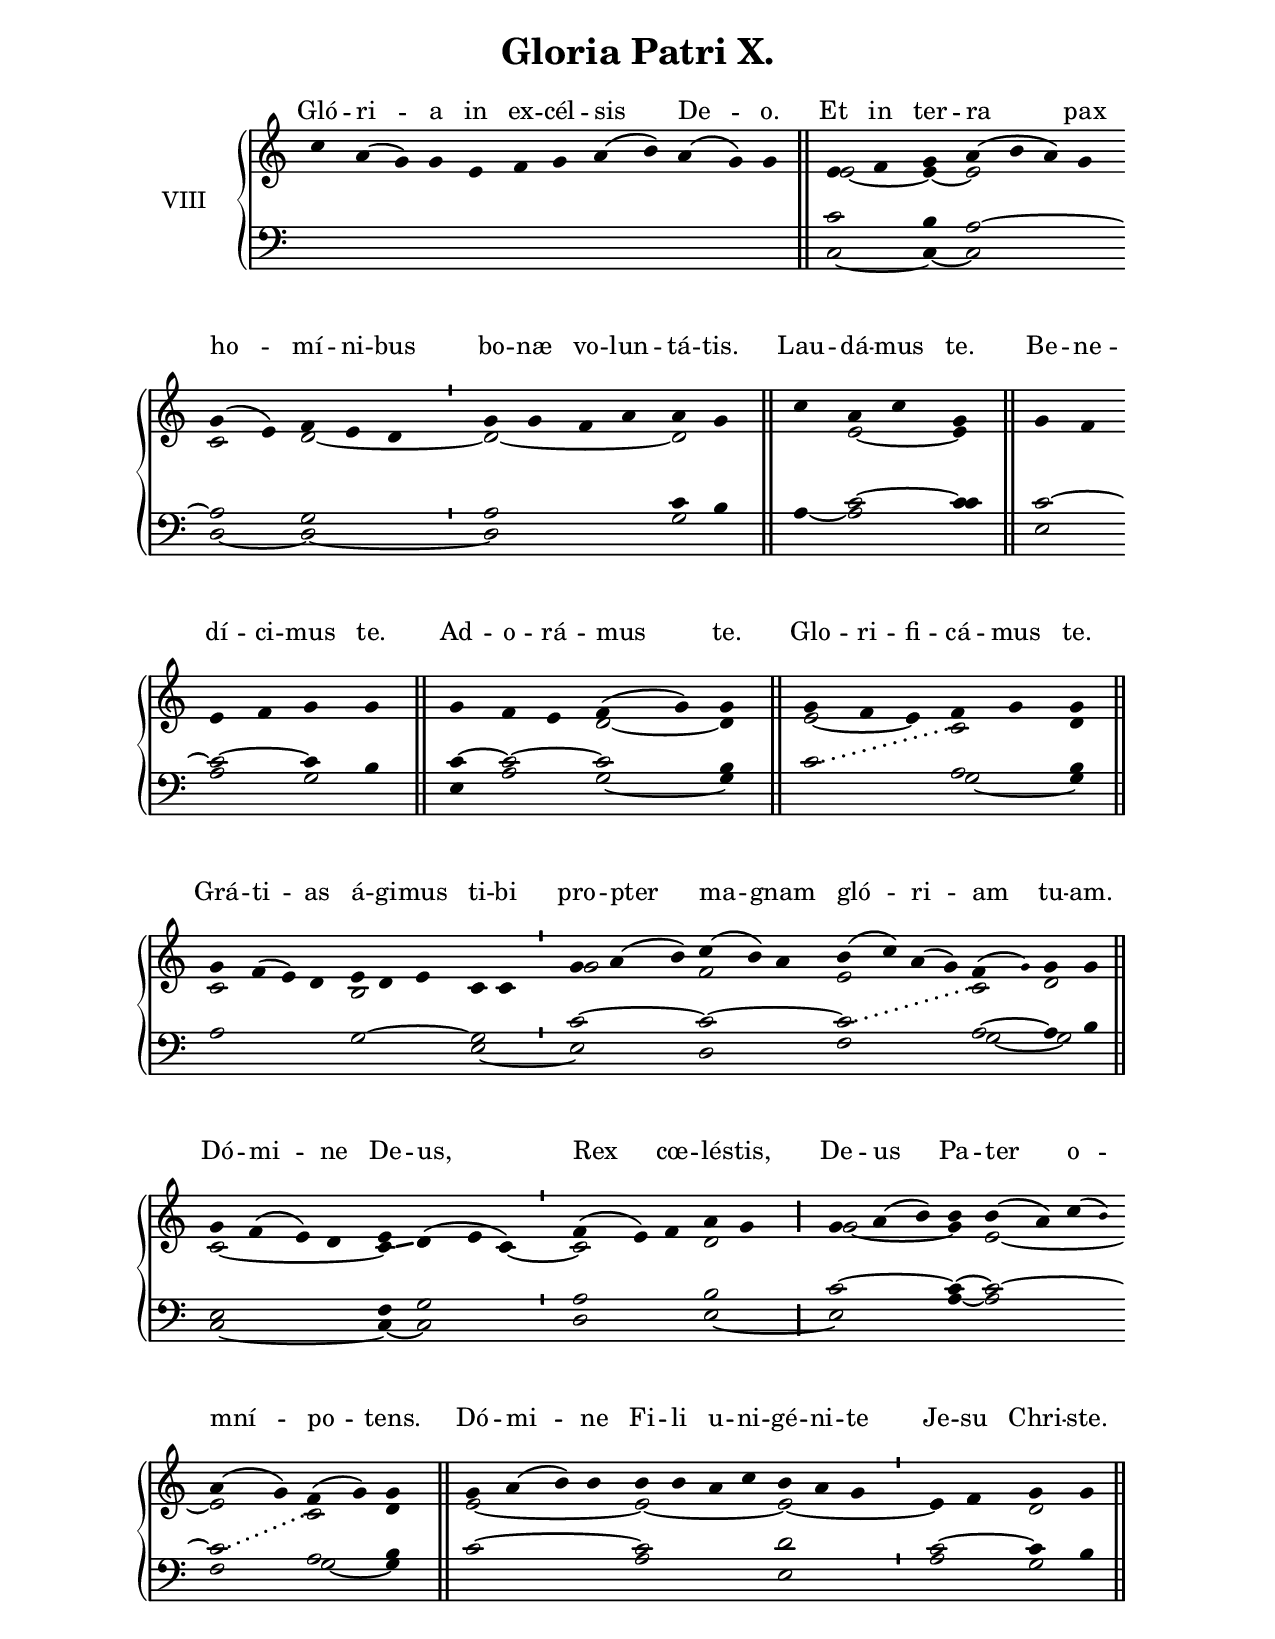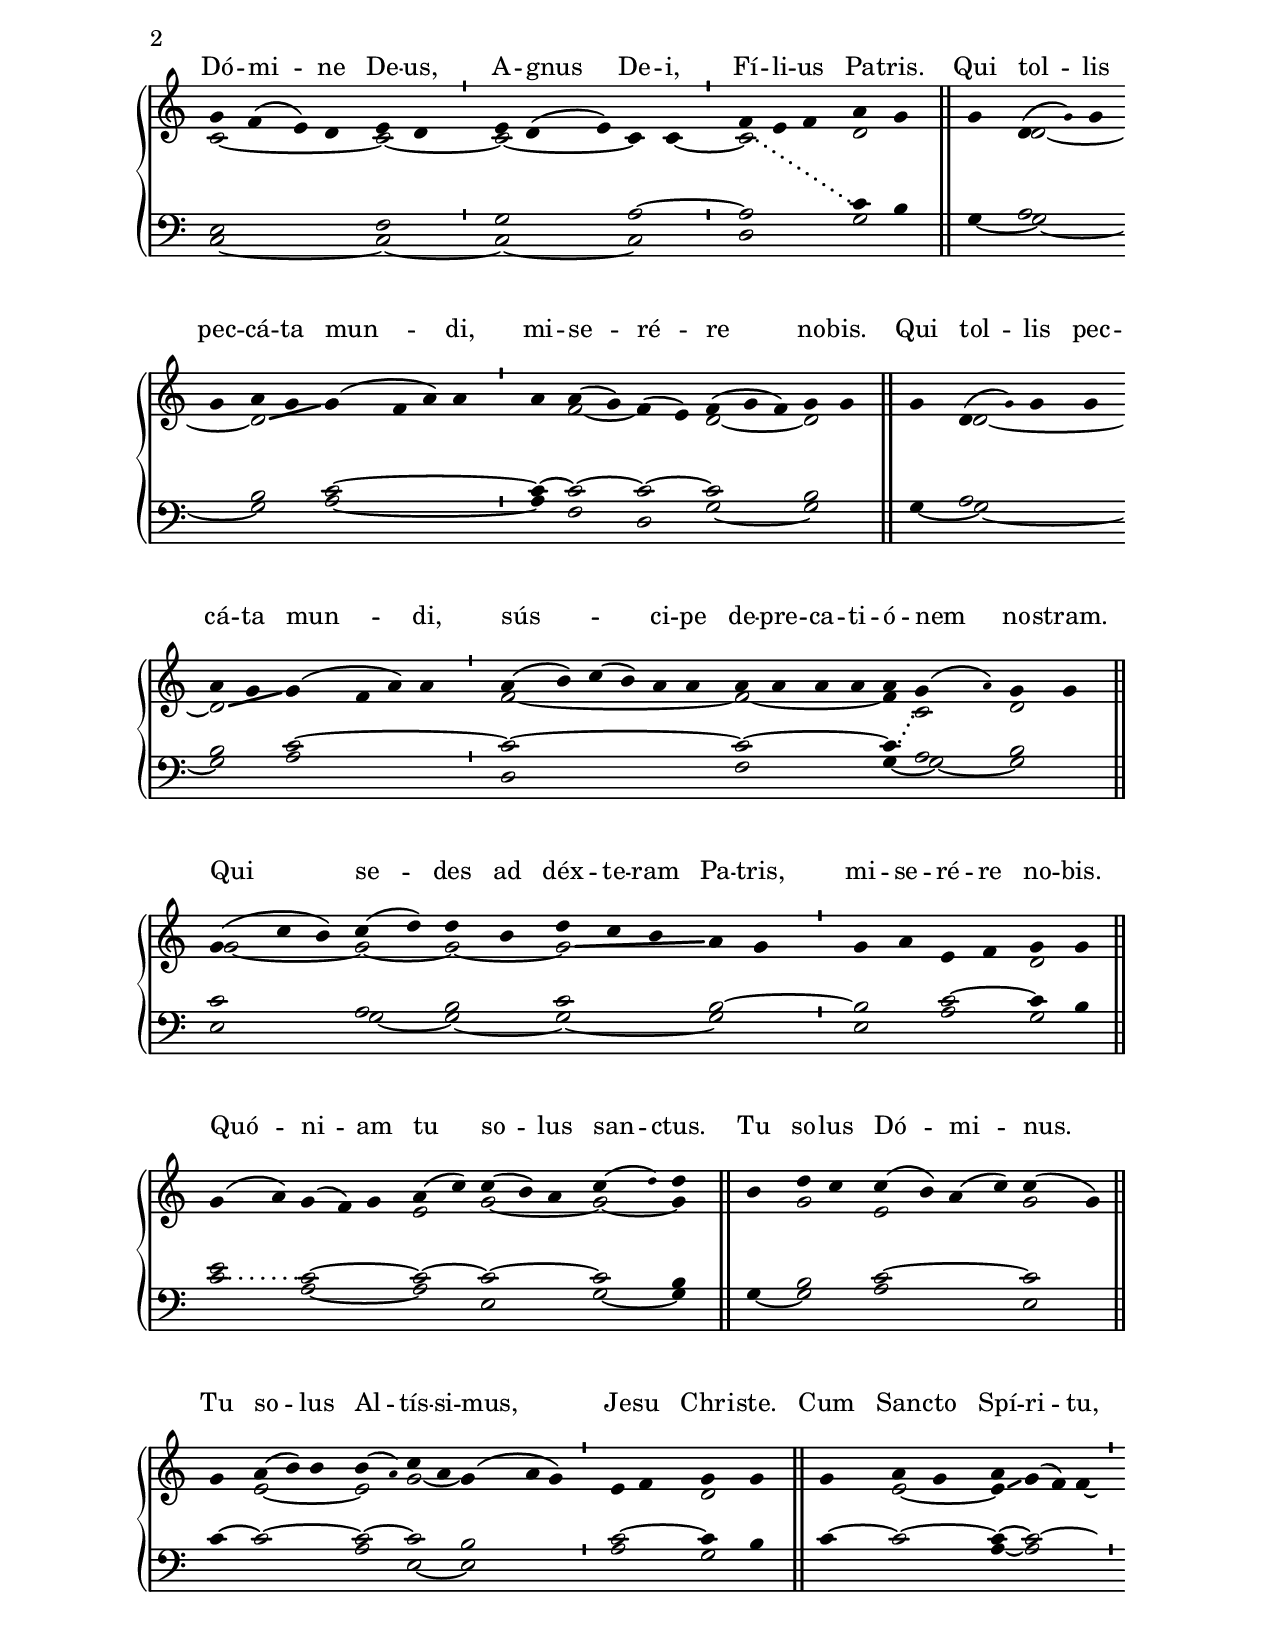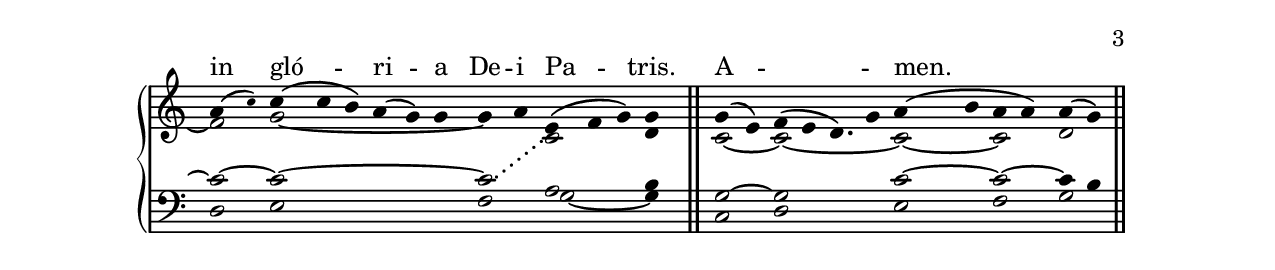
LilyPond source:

\version "2.18"
\include "gregorian.ly"
\include "noh2.ily"

%Page reference: page v.59
%(volume.page)

global = {
 \key g \mixolydian
 \cadenzaOn 
 \override Glissando #'thickness = #2.0
}

\header {
  title = \markup \center-column {"Gloria Patri X." \vspace #1 }
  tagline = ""
  composer = ""
}

\paper {
 #(include-special-characters)
  oddHeaderMarkup = \markup \fill-line {
    \line {}
    \center-column {
      \on-the-fly #first-page     " "
      \on-the-fly #not-first-page ""
    }
    \line { \on-the-fly #print-page-number-check-first \fromproperty #'page:page-number-string }
  }
  evenHeaderMarkup = \markup \fill-line {
    \line { \on-the-fly #print-page-number-check-first \fromproperty #'page:page-number-string }
    \center-column { "" }
    \line {}
  }
}

chantText = \lyricmode {
Gló -- ri -- a in ex -- cél -- sis De -- o. 
Et in ter -- ra pax ho -- mí -- ni -- bus bo -- næ vo -- lun -- tá -- tis. 
Lau -- dá -- mus te. 
Be -- ne -- dí -- ci -- mus te. 
Ad -- o -- rá -- mus te. 
Glo -- ri -- fi -- cá -- mus te. 
Grá -- ti -- as á -- gi -- mus ti -- bi pro -- pter ma -- gnam gló -- ri -- am tu -- am. 
Dó -- mi -- ne De -- us, Rex cœ -- lé -- stis, 
De -- us Pa -- ter o -- mní -- po -- tens. 
Dó -- mi -- ne Fi -- li u -- ni -- gé -- ni -- te Je -- su Chri -- ste. 
Dó -- mi -- ne De -- us, A -- gnus De -- i, Fí -- li -- us Pa -- tris. 
Qui tol -- lis pec -- cá -- ta mun -- di, mi -- se -- ré -- re no -- bis. 
Qui tol -- lis pec -- cá -- ta mun -- di, sús -- _ ci -- pe de -- pre -- ca -- ti -- ó -- nem no -- stram. 
Qui se -- des ad déx -- te -- ram Pa -- tris, mi -- se -- ré -- re no -- bis. 
Quó -- ni -- am tu so -- lus san -- ctus. 
Tu so -- lus Dó -- mi -- nus. 
Tu so -- lus Al -- tís -- si -- mus, Je -- su Chri -- ste. 
Cum San -- cto Spí -- ri -- tu, in gló -- ri -- a De -- i Pa -- tris. 
A -- _ _ men. }

chantMusic = {
\tieDown   c''4 a'4 ( g'4) g'4 e'4 f'4 g'4 a'4 ( b'4) a'4 ( g'4) g'4 \finalis
 e'4 f'4 g'4 a'4 ( b'4 a'4) g'4 \forceBreak
 g'4 ( e'4) f'4 e'4 d'4 \divisioMinima
 g'4 g'4 f'4 a'4 a'4 g'4 \finalis
 c''4 a'4 c''4 g'4 \finalis
 g'4 f'4 \forceBreak
 e'4 f'4 g'4 g'4 \finalis
 g'4 f'4 e'4 f'4 ( g'4) g'4 \finalis
 g'4 f'4 e'4 f'4 g'4 g'4 \finalis
 \forceBreak
 g'4 f'4 ( e'4) d'4 e'4 d'4 e'4 c'4 c'4 \divisioMinima
 g'4 a'4 ( b'4) c''4 ( b'4) a'4 b'4 ( c''4) a'4 ( g'4) f'4 ( \once \tweak #'font-size #-4 g' ) g'4 g'4 \finalis
 \forceBreak
 g'4 f'4 ( e'4) d'4 e'4 d'4 ( e'4 c'4) \divisioMinima
 f'4 ( e'4) f'4 a'4 g'4 \divisioMaior
 g'4 a'4 ( b'4) b'4 b'4 ( a'4) c''4 ( \once \tweak #'font-size #-4 b' ) \forceBreak
 a'4 ( g'4) f'4 ( g'4) g'4 \finalis
 g'4 a'4 ( b'4) b'4 b'4 b'4 a'4 c''4 b'4 a'4 g'4 \divisioMinima
 e'4 f'4 g'4 g'4 \finalis
 \forceBreak
 g'4 f'4 ( e'4) d'4 e'4 d'4 \divisioMinima
 e'4 d'4 ( e'4) c'4 c'4 \divisioMinima
 f'4 e'4 f'4 a'4 g'4 \finalis
 g'4 d'4 ( \once \tweak #'font-size #-4 g' ) g'4 \forceBreak
 g'4 a'4 g'4 g'4 ( f'4 a'4) a'4 \divisioMinima
 a'4 a'4 ( g'4) f'4 ( e'4) f'4 ( g'4 f'4) g'4 g'4 \finalis
 g'4 d'4 ( \once \tweak #'font-size #-4 g' ) g'4 g'4 \forceBreak
 a'4 g'4 g'4 ( f'4 a'4) a'4 \divisioMinima
 a'4 ( b'4) c''4 ( b'4) a'4 a'4 a'4 a'4 a'4 a'4 a'4 g'4 ( \once \tweak #'font-size #-4 a' ) g'4 g'4 \finalis
 \forceBreak
 g'4 ( c''4 b'4) c''4 ( d''4) d''4 b'4 d''4 c''4 b'4 a'4 g'4 \divisioMinima
 g'4 a'4 e'4 f'4 g'4 g'4 \finalis
 \forceBreak
 g'4 ( a'4) g'4 ( f'4) g'4 a'4 ( c''4) c''4 ( b'4) a'4 c''4 ( \once \tweak #'font-size #-4 d'' ) d''4 \finalis
 b'4 d''4 c''4 c''4 ( b'4) a'4 ( c''4) c''4 ( g'4) \finalis
 \forceBreak
 g'4 a'4 ( b'4) b'4 b'4 ( \once \tweak #'font-size #-4 a' ) c''4 a'4 g'4 ( a'4 g'4) \divisioMinima
 e'4 f'4 g'4 g'4 \finalis
 g'4 a'4 g'4 a'4 g'4 ( f'4) f'4 \divisioMinima
 \forceBreak
 a'4 ( \once \tweak #'font-size #-4 c'' ) c''4 ( c''4 b'4) a'4 ( g'4) g'4 g'4 a'4 e'4 ( f'4 g'4) g'4 \finalis
 g'4 ( e'4) f'4 ( e'4 d'4.) g'4 a'4 ( b'4 a'4 a'4) a'4 ( g'4) \finalis

}

altoMusic = {
r2*12/2 \finalis
e'2 ~ e'4 ~ e'2*4/2 c'2 d'2*3/2 ~ \divisioMinima
d'2*4/2 ~ d'2 \finalis
r4 e'2 ~ e'4 \finalis
r2*6/2 \finalis
r2*3/2 d'2 ~ d'4 \finalis
e'2 ~ e'4 c'2 d'4 \finalis
c'2*4/2 b2*3/2 c'4 c'4 \divisioMinima
g'2*3/2 f'2*3/2 e'2*4/2 c'2 d'2 \finalis
c'2*4/2 ~ c'4 -\tweak Glissando.Y-offset #-0.8 \glissando d'4 e'4 c'4 ~ \divisioMinima
c'2*3/2 d'2 \divisioMaior
g'2*3/2 ~ g'4 e'2*4/2 ~ e'2 c'2 d'4 \finalis
e'2*4/2 ~ e'2*4/2 ~ e'2*3/2 ~ \divisioMinima
e'4 f'4 d'2 \finalis
c'2*4/2 ~ c'2 ~ \divisioMinima
c'2*3/2 ~ c'4 c'4 ~ \divisioMinima
c'2*3/2 d'2 \finalis
r4 d'2*4/2 ~ d'2 -\tweak Glissando.Y-offset #-0.8 \glissando g'4 r2*3/2 \divisioMinima
r4 f'2 ~ f'4 r4 d'2*3/2 ~ d'2 \finalis
r4 d'2*4/2 ~ d'2 -\tweak Glissando.Y-offset #-0.8 \glissando g'4 r2*3/2 \divisioMinima
f'2*6/2 ~ f'2*4/2 ~ f'4 c'2 d'2 \finalis
g'2*3/2 ~ g'2 ~ g'2 ~ g'2*3/2 -\tweak Glissando.Y-offset #-0.8 \glissando a'4 g'4 \divisioMinima
r2*4/2 d'2 \finalis
r2*5/2 e'2 g'2*3/2 ~ g'2 ~ g'4 \finalis
r4 g'2 e'2*4/2 g'2 \finalis
r4 e'2*3/2 ~ e'2 g'2 ~ g'4 r2 \divisioMinima
r2 d'2 \finalis
r4 e'2 ~ e'4 -\tweak Glissando.Y-offset #-0.8 \glissando g'4 f'4 f'4 ~ \divisioMinima
f'2 g'2*6/2 ~ g'4 r4 c'2*3/2 d'4 \finalis
c'2 ~ c'2*9/4 ~ c'2 ~ c'2 d'2 \finalis
}

tenorMusic = {
r2*12/2 \finalis
c'2 b4 a2*4/2 ~ a2 g2*3/2 \divisioMinima
a2*4/2 c'4 b4 \finalis
r4 c'2 ~ c'4 \finalis
c'2 ~ c'2 ~ c'4 b4 \finalis
c'4 ~ c'2 ~ c'2 b4 \finalis
c'2*3/2 a2 b4 \finalis
a2*4/2 g2*3/2 ~ g2 \divisioMinima
c'2*3/2 ~ c'2*3/2 ~ c'2*4/2 a2 ~ a4 b4 \finalis
e2*4/2 f4 g2*3/2 \divisioMinima
a2*3/2 b2 \divisioMaior
c'2*3/2 ~ c'4 ~ c'2*4/2 ~ c'2 a2 b4 \finalis
c'2*4/2 ~ c'2*4/2 d'2*3/2 \divisioMinima
c'2 ~ c'4 b4 \finalis
e2*4/2 f2 \divisioMinima
g2*3/2 a2 ~ \divisioMinima
a2*3/2 c'4 b4 \finalis
r4 a2*4/2 b2 c'2*4/2 ~ \divisioMinima
c'4 ~ c'2 ~ c'2 ~ c'2*3/2 b2 \finalis
r4 a2*4/2 b2 c'2*4/2 ~ \divisioMinima
c'2*6/2 ~ c'2*4/2 ~ c'4 a2 b2 \finalis
c'2*3/2 a2 b2 c'2*3/2 b2 ~ \divisioMinima
b2 c'2 ~ c'4 b4 \finalis
e'2 c'2*3/2 ~ c'2 ~ c'2*3/2 ~ c'2 b4 \finalis
r4 b2 c'2*4/2 ~ c'2 \finalis
c'4 ~ c'2*3/2 ~ c'2 ~ c'2 b2*3/2 \divisioMinima
c'2 ~ c'4 b4 \finalis
c'4 ~ c'2 ~ c'4 ~ c'2*3/2 ~ \divisioMinima
c'2 ~ c'2*6/2 ~ c'2 a2*3/2 b4 \finalis
g2 ~ g2*9/4 c'2 ~ c'2 ~ c'4 b4 \finalis
}

bassMusic = {
r2*12/2 \finalis
c2 ~ c4 ~ c2*4/2 d2 ~ d2*3/2 ~ \divisioMinima
d2*4/2 g2 \finalis
a4 ~ a2 \shiftRight c'4 \finalis
e2 a2 g2 \finalis
e4 a2 g2 ~ g4 \finalis
r2*3/2 g2 ~ g4 \finalis
r2*4/2 r2*3/2 e2 ~ \divisioMinima
e2*3/2 d2*3/2 f2*4/2 g2 ~ g2 \finalis
c2*4/2 ~ c4 ~ c2*3/2 \divisioMinima
d2*3/2 e2 ~ \divisioMaior
e2*3/2 a4 ~ a2*4/2 f2 g2 ~ g4 \finalis
r2*4/2 a2*4/2 e2*3/2 \divisioMinima
a2 g2 \finalis
c2*4/2 ~ c2 ~ \divisioMinima
c2*3/2 ~ c2 \divisioMinima
d2*3/2 g2 \finalis
g4 ~ g2*4/2 ~ g2 a2*4/2 ~ \divisioMinima
a4 f2 d2 g2*3/2 ~ g2 \finalis
g4 ~ g2*4/2 ~ g2 a2*4/2 \divisioMinima
d2*6/2 f2*4/2 g4 ~ g2 ~ g2 \finalis
e2*3/2 g2 ~ g2 ~ g2*3/2 ~ g2 \divisioMinima
e2 a2 g2 \finalis
c'2 a2*3/2 ~ a2 e2*3/2 g2 ~ g4 \finalis
g4 ~ g2 a2*4/2 e2 \finalis
r2*4/2 a2 e2 ~ e2*3/2 \divisioMinima
a2 g2 \finalis
r4 r2 a4 ~ a2*3/2 \divisioMinima
d2 e2*6/2 f2 g2*3/2 ~ g4 \finalis
c2 d2*9/4 e2 f2 g2 \finalis
}

voiceLines = {
\voiceLineStyle


s2*46/2
\allowVoiceLineBreak
\voiceLine "down" "up" c'2*3/2 c'2*1/2


s2*17/2
\allowVoiceLineBreak
\voiceLine "down" "up" c'2*4/2 c'2*1/2


s2*24/2
\allowVoiceLineBreak
\voiceLine "down" "up" c'2*2/2 c'2*1/2


s2*28/2
\allowVoiceLineBreak
\voiceLine "up" "down" c'2*3/2 c'2*1/2


s2*43/2
\allowVoiceLineBreak
\voiceLine "down" "up" c'2*1/2 c'2*1/2


s2*21/2
\allowVoiceLineBreak
\voiceLine "down" "down" c'2*2/2 c'2*1/2


s2*49/2
\allowVoiceLineBreak
\voiceLine "down" "up" c'2*2/2 c'2*1/2


}

\score{
  <<
    \new GrandStaff <<
      \set GrandStaff.autoBeaming = ##f
      \set GrandStaff.instrumentName = \markup \center-column {
        "VIII"
      }
      \new Staff = up <<
        \new Voice = "chant" {
          \voiceOne \global \chantMusic
        }
        \new Voice {
          \voiceTwo \global \altoMusic
        }
      >>

      \new Staff = down <<
        \clef bass
        \new Voice {
          \voiceOne \global \tenorMusic
        }
        \new Voice {
          \voiceTwo \global \bassMusic
        }
	\new Voice {
        \voiceThree \global \voiceLines
        }
      >>
    >>
    \new Lyrics \lyricsto chant {
      \chantText
    }
  >>
  \layout{
  }
  \midi{
    \tempo 4 = 125
  }
}
